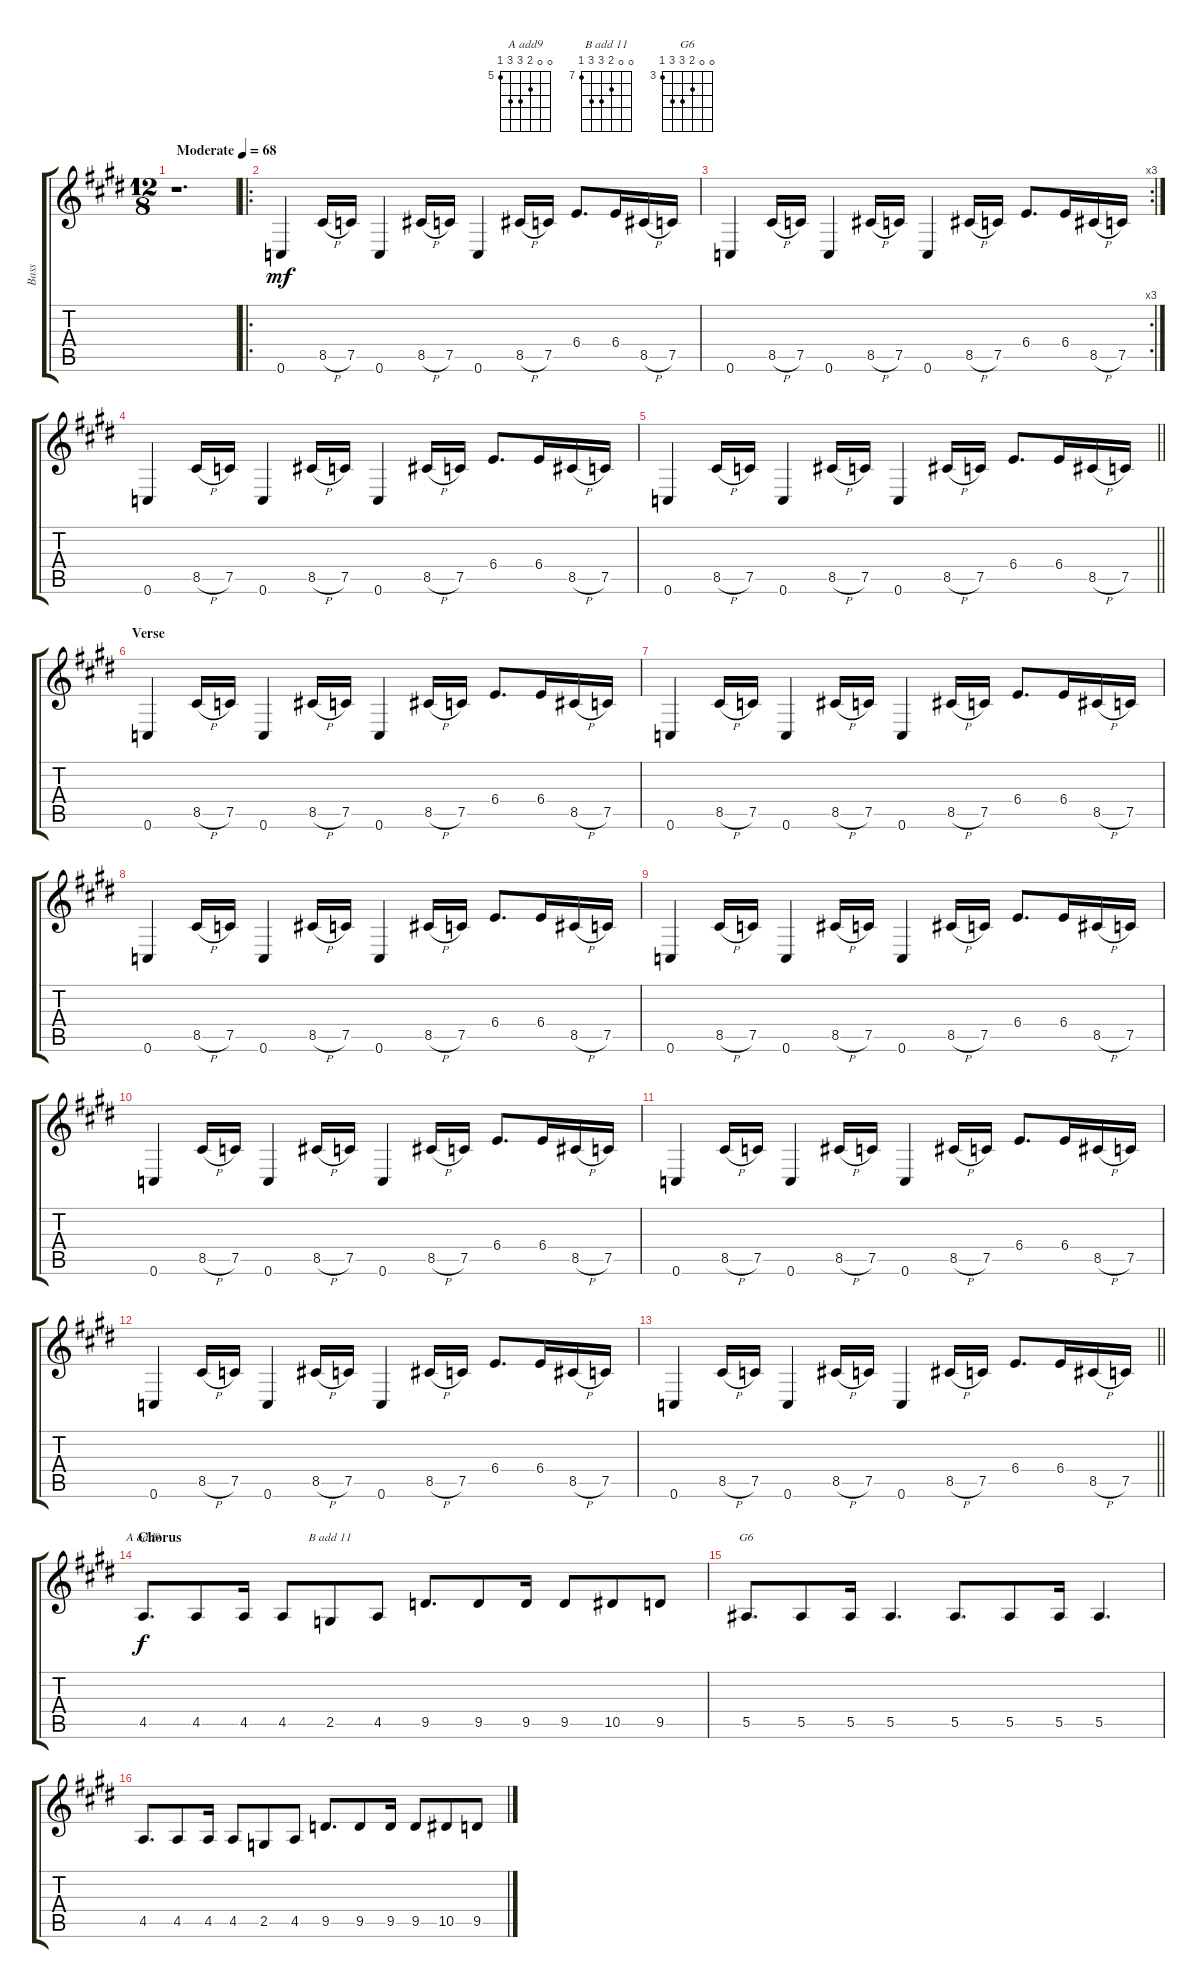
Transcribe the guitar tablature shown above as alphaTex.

\track ("Bass" "Bass") {instrument electricbassfinger}
\staff {score tabs}
\tuning (C4 G3 Eb3 Bb2 F2 C2) {hide}
\chord ("A add9" 0 0 6 7 7 5) {firstfret 5}
\chord ("B add 11" 0 0 8 9 9 7) {firstfret 7}
\chord ("G6" 0 0 4 5 5 3) {firstfret 3}
\ts (12 8)
\tempo (68 "Moderate")
\clef g2
\ks e
r.1{d dy mf instrument electricbassfinger} |
\ro
0.6.4 8.5{h}.16 7.5.16 0.6.4 8.5{h}.16 7.5.16 0.6.4 8.5{h}.16 7.5.16 6.4.8{d} 6.4.16 8.5{h}.16 7.5.16 |
\rc 3
0.6.4 8.5{h}.16 7.5.16 0.6.4 8.5{h}.16 7.5.16 0.6.4 8.5{h}.16 7.5.16 6.4.8{d} 6.4.16 8.5{h}.16 7.5.16 |
0.6.4 8.5{h}.16 7.5.16 0.6.4 8.5{h}.16 7.5.16 0.6.4 8.5{h}.16 7.5.16 6.4.8{d} 6.4.16 8.5{h}.16 7.5.16 |
\barLineRight lightlight
0.6.4 8.5{h}.16 7.5.16 0.6.4 8.5{h}.16 7.5.16 0.6.4 8.5{h}.16 7.5.16 6.4.8{d} 6.4.16 8.5{h}.16 7.5.16 |
\section ("" "Verse")
0.6.4 8.5{h}.16 7.5.16 0.6.4 8.5{h}.16 7.5.16 0.6.4 8.5{h}.16 7.5.16 6.4.8{d} 6.4.16 8.5{h}.16 7.5.16 |
0.6.4 8.5{h}.16 7.5.16 0.6.4 8.5{h}.16 7.5.16 0.6.4 8.5{h}.16 7.5.16 6.4.8{d} 6.4.16 8.5{h}.16 7.5.16 |
0.6.4 8.5{h}.16 7.5.16 0.6.4 8.5{h}.16 7.5.16 0.6.4 8.5{h}.16 7.5.16 6.4.8{d} 6.4.16 8.5{h}.16 7.5.16 |
0.6.4 8.5{h}.16 7.5.16 0.6.4 8.5{h}.16 7.5.16 0.6.4 8.5{h}.16 7.5.16 6.4.8{d} 6.4.16 8.5{h}.16 7.5.16 |
0.6.4 8.5{h}.16 7.5.16 0.6.4 8.5{h}.16 7.5.16 0.6.4 8.5{h}.16 7.5.16 6.4.8{d} 6.4.16 8.5{h}.16 7.5.16 |
0.6.4 8.5{h}.16 7.5.16 0.6.4 8.5{h}.16 7.5.16 0.6.4 8.5{h}.16 7.5.16 6.4.8{d} 6.4.16 8.5{h}.16 7.5.16 |
0.6.4 8.5{h}.16 7.5.16 0.6.4 8.5{h}.16 7.5.16 0.6.4 8.5{h}.16 7.5.16 6.4.8{d} 6.4.16 8.5{h}.16 7.5.16 |
\barLineRight lightlight
0.6.4 8.5{h}.16 7.5.16 0.6.4 8.5{h}.16 7.5.16 0.6.4 8.5{h}.16 7.5.16 6.4.8{d} 6.4.16 8.5{h}.16 7.5.16 |
\section ("" "Chorus")
4.5.8{d ch "A add9" dy f} 4.5.8 4.5.16 4.5.8 2.5.8{ch "B add 11"} 4.5.8 9.5.8{d} 9.5.8 9.5.16 9.5.8 10.5.8 9.5.8 |
5.5.8{d ch "G6"} 5.5.8 5.5.16 5.5.4{d} 5.5.8{d} 5.5.8 5.5.16 5.5.4{d} |
4.5.8{d} 4.5.8 4.5.16 4.5.8 2.5.8 4.5.8 9.5.8{d} 9.5.8 9.5.16 9.5.8 10.5.8 9.5.8
